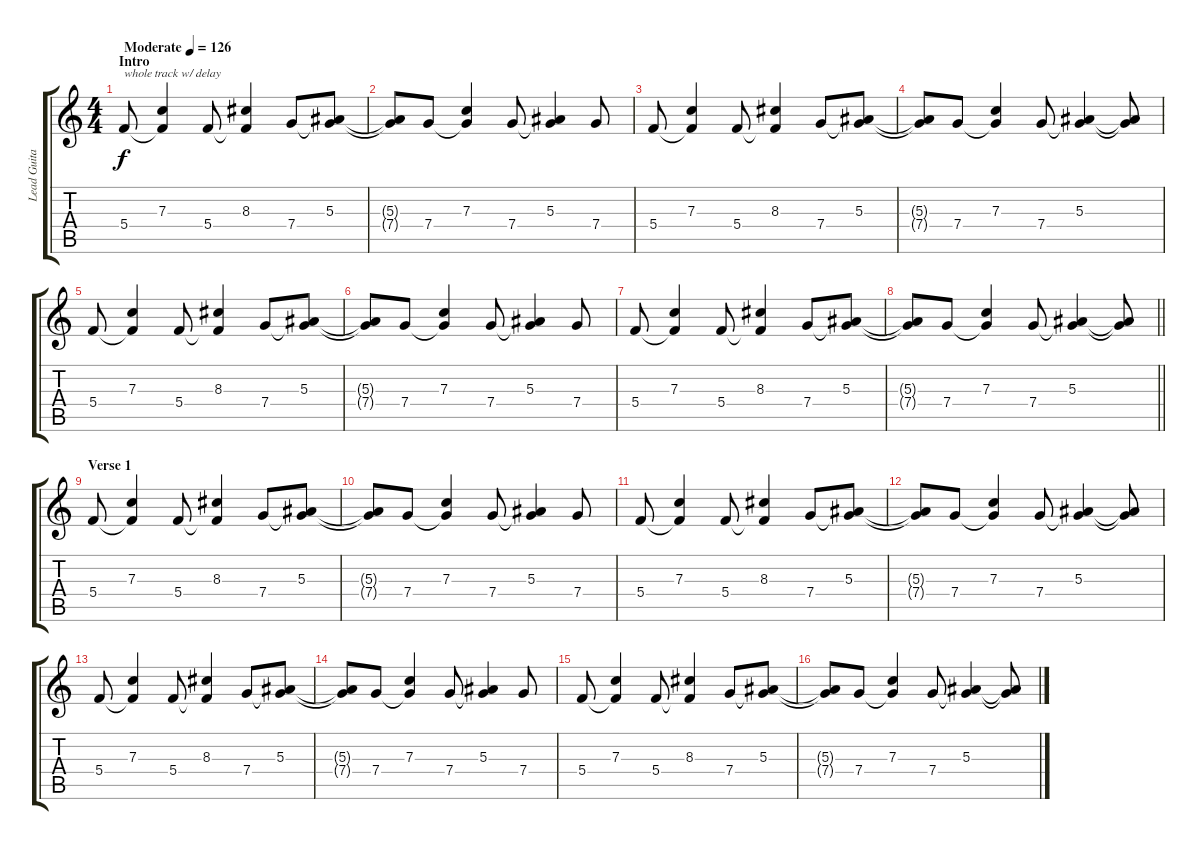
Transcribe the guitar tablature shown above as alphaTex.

\track ("Lead Guitar (clean)" "Lead Guita") {instrument electricguitarclean}
\staff {score tabs}
\tuning (D4 A3 F3 C3 G2 C2) {hide}
\ts (4 4)
\section ("" "Intro")
\tempo (126 "Moderate")
\clef g2
\ks c
5.4.8{txt "whole track w/ delay" dy f instrument electricguitarclean} (7.3 5.4{t}).4 5.4.8 (8.3 5.4{t}).4 7.4.8 (5.3 7.4{t}).8 |
(5.3{t} 7.4{t}).8 7.4.8 (7.3 7.4{t}).4 7.4.8 (5.3 7.4{t}).4 7.4.8 |
5.4.8 (7.3 5.4{t}).4 5.4.8 (8.3 5.4{t}).4 7.4.8 (5.3 7.4{t}).8 |
(5.3{t} 7.4{t}).8 7.4.8 (7.3 7.4{t}).4 7.4.8 (5.3 7.4{t}).4 (5.3{t} 7.4{t}).8 |
5.4.8 (7.3 5.4{t}).4 5.4.8 (8.3 5.4{t}).4 7.4.8 (5.3 7.4{t}).8 |
(5.3{t} 7.4{t}).8 7.4.8 (7.3 7.4{t}).4 7.4.8 (5.3 7.4{t}).4 7.4.8 |
5.4.8 (7.3 5.4{t}).4 5.4.8 (8.3 5.4{t}).4 7.4.8 (5.3 7.4{t}).8 |
\barLineRight lightlight
(5.3{t} 7.4{t}).8 7.4.8 (7.3 7.4{t}).4 7.4.8 (5.3 7.4{t}).4 (5.3{t} 7.4{t}).8 |
\section ("" "Verse 1")
5.4.8 (7.3 5.4{t}).4 5.4.8 (8.3 5.4{t}).4 7.4.8 (5.3 7.4{t}).8 |
(5.3{t} 7.4{t}).8 7.4.8 (7.3 7.4{t}).4 7.4.8 (5.3 7.4{t}).4 7.4.8 |
5.4.8 (7.3 5.4{t}).4 5.4.8 (8.3 5.4{t}).4 7.4.8 (5.3 7.4{t}).8 |
(5.3{t} 7.4{t}).8 7.4.8 (7.3 7.4{t}).4 7.4.8 (5.3 7.4{t}).4 (5.3{t} 7.4{t}).8 |
5.4.8 (7.3 5.4{t}).4 5.4.8 (8.3 5.4{t}).4 7.4.8 (5.3 7.4{t}).8 |
(5.3{t} 7.4{t}).8 7.4.8 (7.3 7.4{t}).4 7.4.8 (5.3 7.4{t}).4 7.4.8 |
5.4.8 (7.3 5.4{t}).4 5.4.8 (8.3 5.4{t}).4 7.4.8 (5.3 7.4{t}).8 |
(5.3{t} 7.4{t}).8 7.4.8 (7.3 7.4{t}).4 7.4.8 (5.3 7.4{t}).4 (5.3{t} 7.4{t}).8
